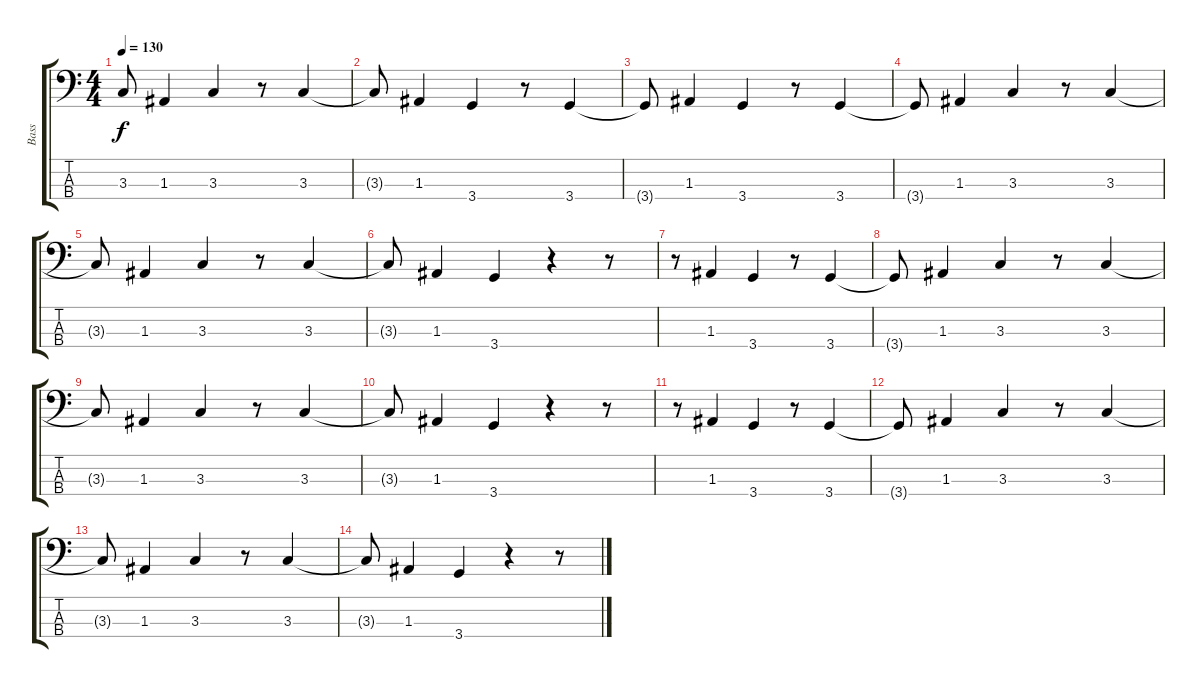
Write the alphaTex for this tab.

\track ("Bass" "Bass") {instrument electricbasspick}
\staff {score tabs}
\tuning (G2 D2 A1 E1) {hide}
\ts (4 4)
\tempo 130
\clef f4
\ks c
3.3{t}.8{dy f} 1.3.4 3.3.4 r.8 3.3.4 |
3.3{t}.8 1.3.4 3.4.4 r.8 3.4.4 |
3.4{t}.8 1.3.4 3.4.4 r.8 3.4.4 |
3.4{t}.8 1.3.4 3.3.4 r.8 3.3.4 |
3.3{t}.8 1.3.4 3.3.4 r.8 3.3.4 |
3.3{t}.8 1.3.4 3.4.4 r.4 r.8 |
r.8 1.3.4 3.4.4 r.8 3.4.4 |
3.4{t}.8 1.3.4 3.3.4 r.8 3.3.4 |
3.3{t}.8 1.3.4 3.3.4 r.8 3.3.4 |
3.3{t}.8 1.3.4 3.4.4 r.4 r.8 |
r.8 1.3.4 3.4.4 r.8 3.4.4 |
3.4{t}.8 1.3.4 3.3.4 r.8 3.3.4 |
3.3{t}.8 1.3.4 3.3.4 r.8 3.3.4 |
3.3{t}.8 1.3.4 3.4.4 r.4 r.8
